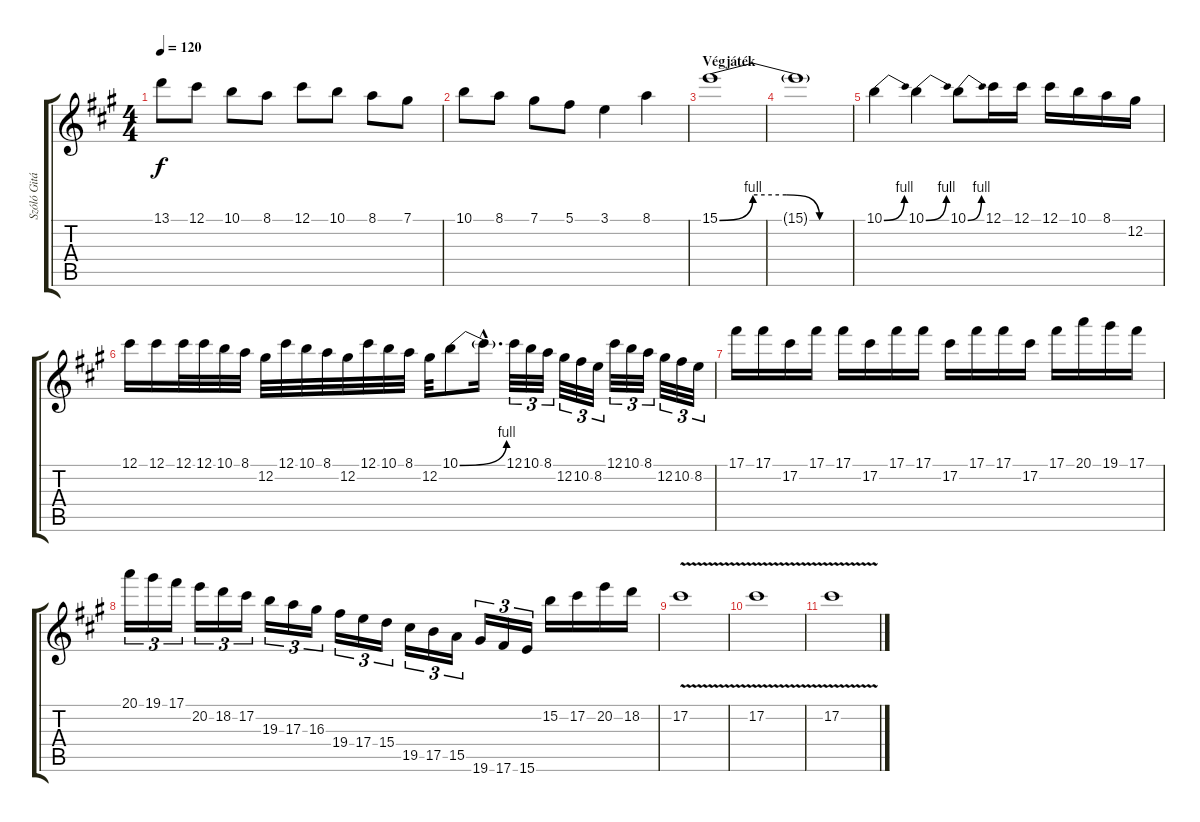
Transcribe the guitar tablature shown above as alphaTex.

\track ("Szóló Gitár 2" "Szóló Gitá") {instrument overdrivenguitar}
\staff {score tabs}
\tuning (Db4 Ab3 E3 B2 Gb2 Db2) {hide}
\ts (4 4)
\tempo 120
\clef g2
\ks a
13.1.8{dy f} 12.1.8 10.1.8 8.1.8 12.1.8 10.1.8 8.1.8 7.1.8 |
10.1.8 8.1.8 7.1.8 5.1.8 3.1.4 8.1.4 |
\section ("" "Végjáték")
15.1{be (custom 0 0 15 4 30 4 45 0 60 0)}.1 |
15.1{t}.1 |
10.1{be (bend 0 0 60 4)}.4 10.1{be (bend 0 0 60 4)}.4 10.1{be (bend 0 0 60 4)}.8 12.1.16 12.1.16 12.1.16 10.1.16 8.1.16 12.2.16 |
12.1.16 12.1.16 12.1.32 12.1.32 10.1.32 8.1.32 12.2.32 12.1.32 10.1.32 8.1.32 12.2.32 12.1.32 10.1.32 8.1.32 12.2.32 10.1{be (bend 0 0 60 4)}.8 10.1{hac t}.16{d} 12.1.32{tu (3 2)} 10.1.32{tu (3 2)} 8.1.32{tu (3 2)} 12.2.32{tu (3 2)} 10.2.32{tu (3 2)} 8.2.32{tu (3 2)} 12.1.32{tu (3 2)} 10.1.32{tu (3 2)} 8.1.32{tu (3 2)} 12.2.32{tu (3 2)} 10.2.32{tu (3 2)} 8.2.32{tu (3 2)} |
17.1.16 17.1.16 17.2.16 17.1.16 17.1.16 17.2.16 17.1.16 17.1.16 17.2.16 17.1.16 17.1.16 17.2.16 17.1.16 20.1.16 19.1.16 17.1.16 |
20.1.16{tu (3 2)} 19.1.16{tu (3 2)} 17.1.16{tu (3 2)} 20.2.16{tu (3 2)} 18.2.16{tu (3 2)} 17.2.16{tu (3 2)} 19.3.16{tu (3 2)} 17.3.16{tu (3 2)} 16.3.16{tu (3 2)} 19.4.16{tu (3 2)} 17.4.16{tu (3 2)} 15.4.16{tu (3 2)} 19.5.16{tu (3 2)} 17.5.16{tu (3 2)} 15.5.16{tu (3 2)} 19.6.16{tu (3 2)} 17.6.16{tu (3 2)} 15.6.16{tu (3 2)} 15.2.16 17.2.16 20.2.16 18.2.16 |
17.2{v}.1 |
17.2{v}.1 |
17.2{v}.1
